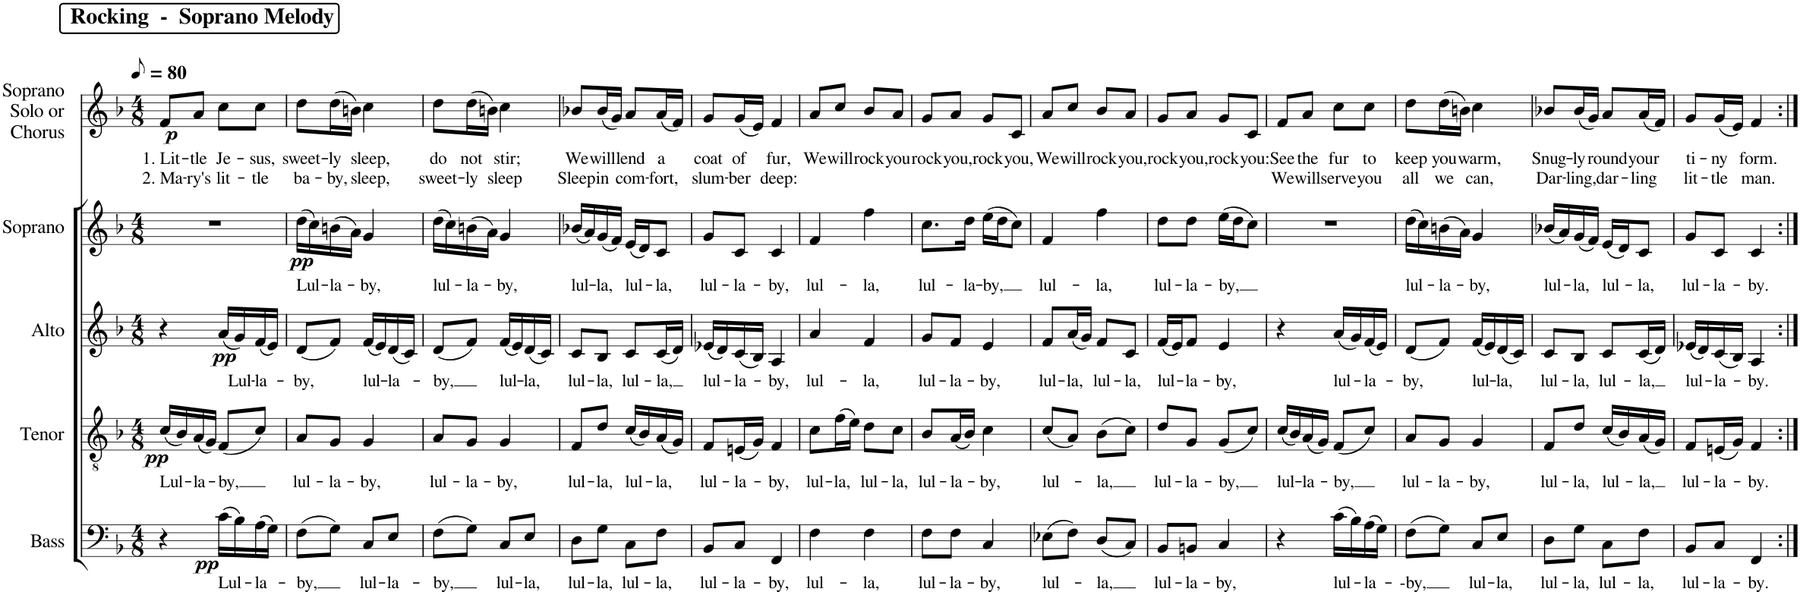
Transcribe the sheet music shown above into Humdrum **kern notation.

**kern	**text	**dynam	**kern	**text	**dynam	**kern	**text	**dynam	**kern	**text	**dynam	**kern	**text	**text	**dynam
*part5	*part5	*part5	*part4	*part4	*part4	*part3	*part3	*part3	*part2	*part2	*part2	*part1	*part1	*part1	*part1
*staff5	*staff5	*staff5	*staff4	*staff4	*staff4	*staff3	*staff3	*staff3	*staff2	*staff2	*staff2	*staff1	*staff1	*staff1	*staff1
*I"Bass	*	*	*I"Tenor	*	*	*I"Alto	*	*	*I"Soprano	*	*	*I"Soprano Solo or Chorus	*	*	*
*I'B.	*	*	*I'T.	*	*	*I'A.	*	*	*I'S.	*	*	*I'S Ch	*	*	*
*clefF4	*	*	*clefGv2	*	*	*clefG2	*	*	*clefG2	*	*	*clefG2	*	*	*
*k[b-]	*	*	*k[b-]	*	*	*k[b-]	*	*	*k[b-]	*	*	*k[b-]	*	*	*
*M4/8	*	*	*M4/8	*	*	*M4/8	*	*	*M4/8	*	*	*M4/8	*	*	*
*MM40	*	*	*MM40	*	*	*MM40	*	*	*MM40	*	*	*MM40	*	*	*
!!LO:REH:place=s1:a:B:cj:fs=14:t=Rocking  -  Soprano Melody
=1	=1	=1	=1	=1	=1	=1	=1	=1	=1	=1	=1	=1	=1	=1	=1
!	!	!	!	!LO:LY:b	!LO:DY:b	!	!	!	!	!	!	!	!LO:LY:b	!LO:LY:b	!LO:DY:b
4r	.	.	(16c/LL	Lul-	pp	4r	.	.	2r	.	.	8f/L	1. Lit-	2. Ma-	p
.	.	.	16B-/)	.	.	.	.	.	.	.	.	.	.	.	.
!	!	!	!	!LO:LY:b	!	!	!	!	!	!	!	!	!LO:LY:b	!LO:LY:b	!
.	.	.	(16A/	-la-	.	.	.	.	.	.	.	8a/J	-tle	-ry's	.
.	.	.	16G/JJ)	.	.	.	.	.	.	.	.	.	.	.	.
!	!LO:LY:b	!LO:DY:b	!	!LO:LY:b	!	!	!	!LO:DY:b	!	!	!	!	!LO:LY:b	!LO:LY:b	!
(16c\LL	Lul-	pp	(8F/L	-by,	.	(16a/LL	.	pp	.	.	.	8cc\L	Je-	lit-	.
!	!	!	!	!	!	!	!LO:LY:b	!	!	!	!	!	!	!	!
16B-\)	.	.	.	.	.	16g/)	Lul-	.	.	.	.	.	.	.	.
!	!LO:LY:b	!	!	!	!	!	!LO:LY:b	!	!	!	!	!	!LO:LY:b	!LO:LY:b	!
(16A\	-la-	.	8c/J)	.	.	(16f/	-la-	.	.	.	.	8cc\J	-sus,	-tle	.
16G\JJ)	.	.	.	.	.	16e/JJ)	.	.	.	.	.	.	.	.	.
=2	=2	=2	=2	=2	=2	=2	=2	=2	=2	=2	=2	=2	=2	=2	=2
!	!LO:LY:b	!	!	!LO:LY:b	!	!	!LO:LY:b	!	!	!LO:LY:b	!LO:DY:b	!	!LO:LY:b	!LO:LY:b	!
(8F\L	-by,	.	8A/L	lul-	.	(8d/L	-by,	.	(16dd\LL	Lul-	pp	8dd\L	sweet-	ba-	.
.	.	.	.	.	.	.	.	.	16cc\)	.	.	.	.	.	.
!	!	!	!	!LO:LY:b	!	!	!	!	!	!LO:LY:b	!	!	!LO:LY:b	!LO:LY:b	!
8G\J)	.	.	8G/J	-la-	.	8f/J)	.	.	(16bn\	-la-	.	(16dd\L	-ly	-by,	.
.	.	.	.	.	.	.	.	.	16a\JJ)	.	.	16bn\JJ)	.	.	.
!	!LO:LY:b	!	!	!LO:LY:b	!	!	!LO:LY:b	!	!	!LO:LY:b	!	!	!LO:LY:b	!LO:LY:b	!
8C/L	lul-	.	4G/	-by,	.	(16f/LL	lul-	.	4g/	-by,	.	4cc\	sleep,	sleep,	.
.	.	.	.	.	.	16e/)	.	.	.	.	.	.	.	.	.
!	!LO:LY:b	!	!	!	!	!	!LO:LY:b	!	!	!	!	!	!	!	!
8E/J	-la-	.	.	.	.	(16d/	-la-	.	.	.	.	.	.	.	.
.	.	.	.	.	.	16c/JJ)	.	.	.	.	.	.	.	.	.
=3	=3	=3	=3	=3	=3	=3	=3	=3	=3	=3	=3	=3	=3	=3	=3
!	!LO:LY:b	!	!	!LO:LY:b	!	!	!LO:LY:b	!	!	!LO:LY:b	!	!	!LO:LY:b	!LO:LY:b	!
(8F\L	-by,	.	8A/L	lul-	.	(8d/L	-by,	.	(16dd\LL	lul-	.	8dd\L	do	sweet-	.
.	.	.	.	.	.	.	.	.	16cc\)	.	.	.	.	.	.
!	!	!	!	!LO:LY:b	!	!	!	!	!	!LO:LY:b	!	!	!LO:LY:b	!LO:LY:b	!
8G\J)	.	.	8G/J	-la-	.	8f/J)	.	.	(16bn\	-la-	.	(16dd\L	-not	-ly	.
.	.	.	.	.	.	.	.	.	16a\JJ)	.	.	16bn\JJ)	.	.	.
!	!LO:LY:b	!	!	!LO:LY:b	!	!	!LO:LY:b	!	!	!LO:LY:b	!	!	!LO:LY:b	!LO:LY:b	!
8C/L	lul-	.	4G/	-by,	.	(16f/LL	lul-	.	4g/	-by,	.	4cc\	stir;	sleep	.
.	.	.	.	.	.	16e/)	.	.	.	.	.	.	.	.	.
!	!LO:LY:b	!	!	!	!	!	!LO:LY:b	!	!	!	!	!	!	!	!
8E/J	-la,	.	.	.	.	(16d/	-la,	.	.	.	.	.	.	.	.
.	.	.	.	.	.	16c/JJ)	.	.	.	.	.	.	.	.	.
=4	=4	=4	=4	=4	=4	=4	=4	=4	=4	=4	=4	=4	=4	=4	=4
!	!LO:LY:b	!	!	!LO:LY:b	!	!	!LO:LY:b	!	!	!LO:LY:b	!	!	!LO:LY:b	!LO:LY:b	!
8D\L	lul-	.	8F/L	lul-	.	8c/L	lul-	.	(16b-X/LL	lul-	.	8b-X/L	We	Sleep	.
.	.	.	.	.	.	.	.	.	16a/)	.	.	.	.	.	.
!	!LO:LY:b	!	!	!LO:LY:b	!	!	!LO:LY:b	!	!	!LO:LY:b	!	!	!LO:LY:b	!LO:LY:b	!
8G\J	-la,	.	8d/J	-la,	.	8B-/J	-la,	.	(16g/	-la,	.	(16b-/L	will	in	.
.	.	.	.	.	.	.	.	.	16f/JJ)	.	.	16g/JJ)	.	.	.
!	!LO:LY:b	!	!	!LO:LY:b	!	!	!LO:LY:b	!	!	!LO:LY:b	!	!	!LO:LY:b	!LO:LY:b	!
8C\L	lul-	.	(16c/LL	lul-	.	8c/L	lul-	.	(16e/LL	lul-	.	8a/L	lend	com-	.
.	.	.	16B-/)	.	.	.	.	.	16d/J)	.	.	.	.	.	.
!	!LO:LY:b	!	!	!LO:LY:b	!	!	!LO:LY:b	!	!	!LO:LY:b	!	!	!LO:LY:b	!LO:LY:b	!
8F\J	-la,	.	(16A/	-la,	.	(16c/L	-la,	.	8c/J	-la,	.	(16a/L	a	-fort,	.
.	.	.	16G/JJ)	.	.	16d/JJ)	.	.	.	.	.	16f/JJ)	.	.	.
=5	=5	=5	=5	=5	=5	=5	=5	=5	=5	=5	=5	=5	=5	=5	=5
!	!LO:LY:b	!	!	!LO:LY:b	!	!	!LO:LY:b	!	!	!LO:LY:b	!	!	!LO:LY:b	!LO:LY:b	!
8BB-/L	lul-	.	8F/L	lul-	.	(16e-X/LL	lul-	.	8g/L	lul-	.	8g/L	coat	slum-	.
.	.	.	.	.	.	16d/)	.	.	.	.	.	.	.	.	.
!	!LO:LY:b	!	!	!LO:LY:b	!	!	!LO:LY:b	!	!	!LO:LY:b	!	!	!LO:LY:b	!LO:LY:b	!
8C/J	-la-	.	(16En/L	-la-	.	(16c/	-la-	.	8c/J	-la-	.	(16g/L	of	-ber	.
.	.	.	16G/JJ)	.	.	16B-/JJ)	.	.	.	.	.	16e/JJ)	.	.	.
!	!LO:LY:b	!	!	!LO:LY:b	!	!	!LO:LY:b	!	!	!LO:LY:b	!	!	!LO:LY:b	!LO:LY:b	!
4FF/	-by,	.	4F/	-by,	.	4A/	-by,	.	4c/	-by,	.	4f/	fur,	deep:	.
=6	=6	=6	=6	=6	=6	=6	=6	=6	=6	=6	=6	=6	=6	=6	=6
!	!LO:LY:b	!	!	!LO:LY:b	!	!	!LO:LY:b	!	!	!LO:LY:b	!	!	!LO:LY:b	!	!
4F\	lul-	.	8c\L	lul-	.	4a/	lul-	.	4f/	lul-	.	8a/L	We	.	.
!	!	!	!	!LO:LY:b	!	!	!	!	!	!	!	!	!LO:LY:b	!	!
.	.	.	(16f\L	-la,	.	.	.	.	.	.	.	8cc/J	will	.	.
.	.	.	16e\JJ)	.	.	.	.	.	.	.	.	.	.	.	.
!	!LO:LY:b	!	!	!LO:LY:b	!	!	!LO:LY:b	!	!	!LO:LY:b	!	!	!LO:LY:b	!	!
4F\	-la,	.	8d\L	lul-	.	4f/	-la,	.	4ff\	-la,	.	8b-/L	rock	.	.
!	!	!	!	!LO:LY:b	!	!	!	!	!	!	!	!	!LO:LY:b	!	!
.	.	.	8c\J	-la,	.	.	.	.	.	.	.	8a/J	you	.	.
=7	=7	=7	=7	=7	=7	=7	=7	=7	=7	=7	=7	=7	=7	=7	=7
!	!LO:LY:b	!	!	!LO:LY:b	!	!	!LO:LY:b	!	!	!LO:LY:b	!	!	!LO:LY:b	!	!
8F\L	lul-	.	8B-/L	lul-	.	8g/L	lul-	.	8.cc\L	lul-	.	8g/L	rock	.	.
!	!LO:LY:b	!	!	!LO:LY:b	!	!	!LO:LY:b	!	!	!	!	!	!LO:LY:b	!	!
8F\J	-la-	.	(16A/L	-la-	.	8f/J	-la-	.	.	.	.	8a/J	you,	.	.
!	!	!	!	!	!	!	!	!	!	!LO:LY:b	!	!	!	!	!
.	.	.	16B-/JJ)	.	.	.	.	.	16dd\Jk	-la-	.	.	.	.	.
!	!LO:LY:b	!	!	!LO:LY:b	!	!	!LO:LY:b	!	!	!LO:LY:b	!	!	!LO:LY:b	!	!
4C/	-by,	.	4c\	-by,	.	4e/	-by,	.	(16ee\LL	-by,	.	8g/L	rock	.	.
.	.	.	.	.	.	.	.	.	16dd\J	.	.	.	.	.	.
!	!	!	!	!	!	!	!	!	!	!	!	!	!LO:LY:b	!	!
.	.	.	.	.	.	.	.	.	8cc\J)	.	.	8c/J	you,	.	.
=8	=8	=8	=8	=8	=8	=8	=8	=8	=8	=8	=8	=8	=8	=8	=8
!	!LO:LY:b	!	!	!LO:LY:b	!	!	!LO:LY:b	!	!	!LO:LY:b	!	!	!LO:LY:b	!	!
(8E-X\L	lul-	.	(8c/L	lul-	.	8f/L	lul-	.	4f/	lul-	.	8a/L	We	.	.
!	!	!	!	!	!	!	!LO:LY:b	!	!	!	!	!	!LO:LY:b	!	!
8F\J)	.	.	8A/J)	.	.	(16a/L	-la,	.	.	.	.	8cc/J	will	.	.
.	.	.	.	.	.	16g/JJ)	.	.	.	.	.	.	.	.	.
!	!LO:LY:b	!	!	!LO:LY:b	!	!	!LO:LY:b	!	!	!LO:LY:b	!	!	!LO:LY:b	!	!
(8D/L	-la,	.	(8B-\L	-la,	.	8f/L	lul-	.	4ff\	-la,	.	8b-/L	rock	.	.
!	!	!	!	!	!	!	!LO:LY:b	!	!	!	!	!	!LO:LY:b	!	!
8C/J)	.	.	8c\J)	.	.	8c/J	-la,	.	.	.	.	8a/J	you,	.	.
=9	=9	=9	=9	=9	=9	=9	=9	=9	=9	=9	=9	=9	=9	=9	=9
!	!LO:LY:b	!	!	!LO:LY:b	!	!	!LO:LY:b	!	!	!LO:LY:b	!	!	!LO:LY:b	!	!
8BB-/L	lul-	.	8d/L	lul-	.	(16f/LL	lul-	.	8dd\L	lul-	.	8g/L	rock	.	.
.	.	.	.	.	.	16e/J)	.	.	.	.	.	.	.	.	.
!	!LO:LY:b	!	!	!LO:LY:b	!	!	!LO:LY:b	!	!	!LO:LY:b	!	!	!LO:LY:b	!	!
8BBn/J	-la-	.	8G/J	-la-	.	8f/J	-la-	.	8dd\J	-la-	.	8a/J	you,	.	.
!	!LO:LY:b	!	!	!LO:LY:b	!	!	!LO:LY:b	!	!	!LO:LY:b	!	!	!LO:LY:b	!	!
4C/	-by,	.	(8G/L	-by,	.	4e/	-by,	.	(16ee\LL	-by,	.	8g/L	rock	.	.
.	.	.	.	.	.	.	.	.	16dd\J	.	.	.	.	.	.
!	!	!	!	!	!	!	!	!	!	!	!	!	!LO:LY:b	!	!
.	.	.	8c/J)	.	.	.	.	.	8cc\J)	.	.	8c/J	you:	.	.
=10	=10	=10	=10	=10	=10	=10	=10	=10	=10	=10	=10	=10	=10	=10	=10
!	!	!	!	!LO:LY:b	!	!	!	!	!	!	!	!	!LO:LY:b	!LO:LY:b	!
4r	.	.	(16c/LL	lul-	.	4r	.	.	2r	.	.	8f/L	See	We	.
.	.	.	16B-/)	.	.	.	.	.	.	.	.	.	.	.	.
!	!	!	!	!LO:LY:b	!	!	!	!	!	!	!	!	!LO:LY:b	!LO:LY:b	!
.	.	.	(16A/	-la-	.	.	.	.	.	.	.	8a/J	the	will	.
.	.	.	16G/JJ)	.	.	.	.	.	.	.	.	.	.	.	.
!	!LO:LY:b	!	!	!LO:LY:b	!	!	!LO:LY:b	!	!	!	!	!	!LO:LY:b	!LO:LY:b	!
(16c\LL	lul-	.	(8F/L	-by,	.	(16a/LL	lul-	.	.	.	.	8cc\L	fur	serve	.
16B-\)	.	.	.	.	.	16g/)	.	.	.	.	.	.	.	.	.
!	!LO:LY:b	!	!	!	!	!	!LO:LY:b	!	!	!	!	!	!LO:LY:b	!LO:LY:b	!
(16A\	-la-	.	8c/J)	.	.	(16f/	-la-	.	.	.	.	8cc\J	to	you	.
16G\JJ)	.	.	.	.	.	16e/JJ)	.	.	.	.	.	.	.	.	.
=11	=11	=11	=11	=11	=11	=11	=11	=11	=11	=11	=11	=11	=11	=11	=11
!	!LO:LY:b	!	!	!LO:LY:b	!	!	!LO:LY:b	!	!	!LO:LY:b	!	!	!LO:LY:b	!LO:LY:b	!
(8F\L	--by,	.	8A/L	lul-	.	(8d/L	-by,	.	(16dd\LL	lul-	.	8dd\L	keep	all	.
.	.	.	.	.	.	.	.	.	16cc\)	.	.	.	.	.	.
!	!	!	!	!LO:LY:b	!	!	!	!	!	!LO:LY:b	!	!	!LO:LY:b	!LO:LY:b	!
8G\J)	.	.	8G/J	-la-	.	8f/J)	.	.	(16bn\	-la-	.	(16dd\L	you	we	.
.	.	.	.	.	.	.	.	.	16a\JJ)	.	.	16bn\JJ)	.	.	.
!	!LO:LY:b	!	!	!LO:LY:b	!	!	!LO:LY:b	!	!	!LO:LY:b	!	!	!LO:LY:b	!LO:LY:b	!
8C/L	lul-	.	4G/	-by,	.	(16f/LL	lul-	.	4g/	-by,	.	4cc\	warm,	can,	.
.	.	.	.	.	.	16e/)	.	.	.	.	.	.	.	.	.
!	!LO:LY:b	!	!	!	!	!	!LO:LY:b	!	!	!	!	!	!	!	!
8E/J	-la,	.	.	.	.	(16d/	-la,	.	.	.	.	.	.	.	.
.	.	.	.	.	.	16c/JJ)	.	.	.	.	.	.	.	.	.
=12	=12	=12	=12	=12	=12	=12	=12	=12	=12	=12	=12	=12	=12	=12	=12
!	!LO:LY:b	!	!	!LO:LY:b	!	!	!LO:LY:b	!	!	!LO:LY:b	!	!	!LO:LY:b	!LO:LY:b	!
8D\L	lul-	.	8F/L	lul-	.	8c/L	lul-	.	(16b-X/LL	lul-	.	8b-X/L	Snug-	Dar-	.
.	.	.	.	.	.	.	.	.	16a/)	.	.	.	.	.	.
!	!LO:LY:b	!	!	!LO:LY:b	!	!	!LO:LY:b	!	!	!LO:LY:b	!	!	!LO:LY:b	!LO:LY:b	!
8G\J	-la,	.	8d/J	-la,	.	8B-/J	-la,	.	(16g/	-la,	.	(16b-/L	-ly	-ling,	.
.	.	.	.	.	.	.	.	.	16f/JJ)	.	.	16g/JJ)	.	.	.
!	!LO:LY:b	!	!	!LO:LY:b	!	!	!LO:LY:b	!	!	!LO:LY:b	!	!	!LO:LY:b	!LO:LY:b	!
8C\L	lul-	.	(16c/LL	lul-	.	8c/L	lul-	.	(16e/LL	lul-	.	8a/L	round	dar-	.
.	.	.	16B-/)	.	.	.	.	.	16d/J)	.	.	.	.	.	.
!	!LO:LY:b	!	!	!LO:LY:b	!	!	!LO:LY:b	!	!	!LO:LY:b	!	!	!LO:LY:b	!LO:LY:b	!
8F\J	-la,	.	(16A/	-la,	.	(16c/L	-la,	.	8c/J	-la,	.	(16a/L	your	-ling	.
.	.	.	16G/JJ)	.	.	16d/JJ)	.	.	.	.	.	16f/JJ)	.	.	.
=13	=13	=13	=13	=13	=13	=13	=13	=13	=13	=13	=13	=13	=13	=13	=13
!	!LO:LY:b	!	!	!LO:LY:b	!	!	!LO:LY:b	!	!	!LO:LY:b	!	!	!LO:LY:b	!LO:LY:b	!
8BB-/L	lul-	.	8F/L	lul-	.	(16e-X/LL	lul-	.	8g/L	lul-	.	8g/L	ti-	lit-	.
.	.	.	.	.	.	16d/)	.	.	.	.	.	.	.	.	.
!	!LO:LY:b	!	!	!LO:LY:b	!	!	!LO:LY:b	!	!	!LO:LY:b	!	!	!LO:LY:b	!LO:LY:b	!
8C/J	-la-	.	(16En/L	-la-	.	(16c/	-la-	.	8c/J	-la-	.	(16g/L	-ny	-tle	.
.	.	.	16G/JJ)	.	.	16B-/JJ)	.	.	.	.	.	16e/JJ)	.	.	.
!	!LO:LY:b	!	!	!LO:LY:b	!	!	!LO:LY:b	!	!	!LO:LY:b	!	!	!LO:LY:b	!LO:LY:b	!
4FF/	-by.	.	4F/	-by.	.	4A/	-by.	.	4c/	-by.	.	4f/	form.	man.	.
=:|!	=:|!	=:|!	=:|!	=:|!	=:|!	=:|!	=:|!	=:|!	=:|!	=:|!	=:|!	=:|!	=:|!	=:|!	=:|!
*-	*-	*-	*-	*-	*-	*-	*-	*-	*-	*-	*-	*-	*-	*-	*-
